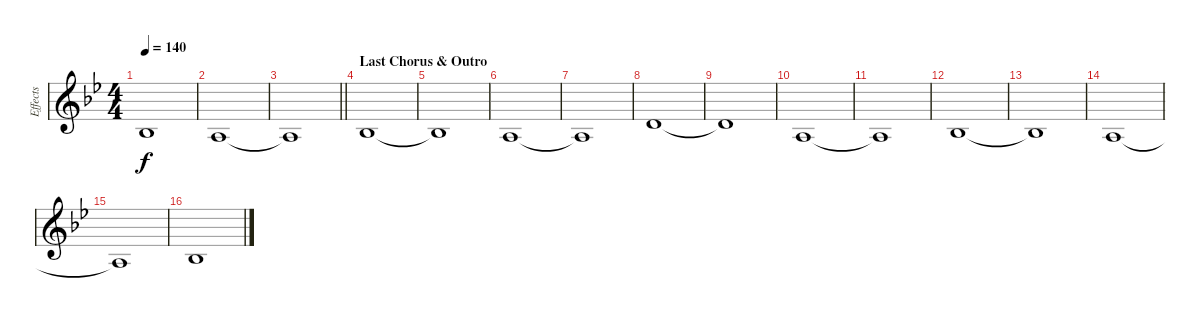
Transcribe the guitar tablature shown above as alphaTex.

\track ("Effects" "Effects") {instrument synthstrings1}
\staff {score}
\tuning (E4 B3 G3 D3 A2 D2) {hide}
\ts (4 4)
\tempo 140
\clef g2
\ks gminor
8.4{t}.1{dy f} |
7.4.1 |
\barLineRight lightlight
7.4{t}.1 |
\section ("" "Last Chorus & Outro")
8.4.1 |
8.4{t}.1 |
7.4.1 |
7.4{t}.1 |
12.4.1 |
12.4{t}.1 |
7.4.1 |
7.4{t}.1 |
8.4.1 |
8.4{t}.1 |
7.4.1 |
7.4{t}.1 |
8.4.1
